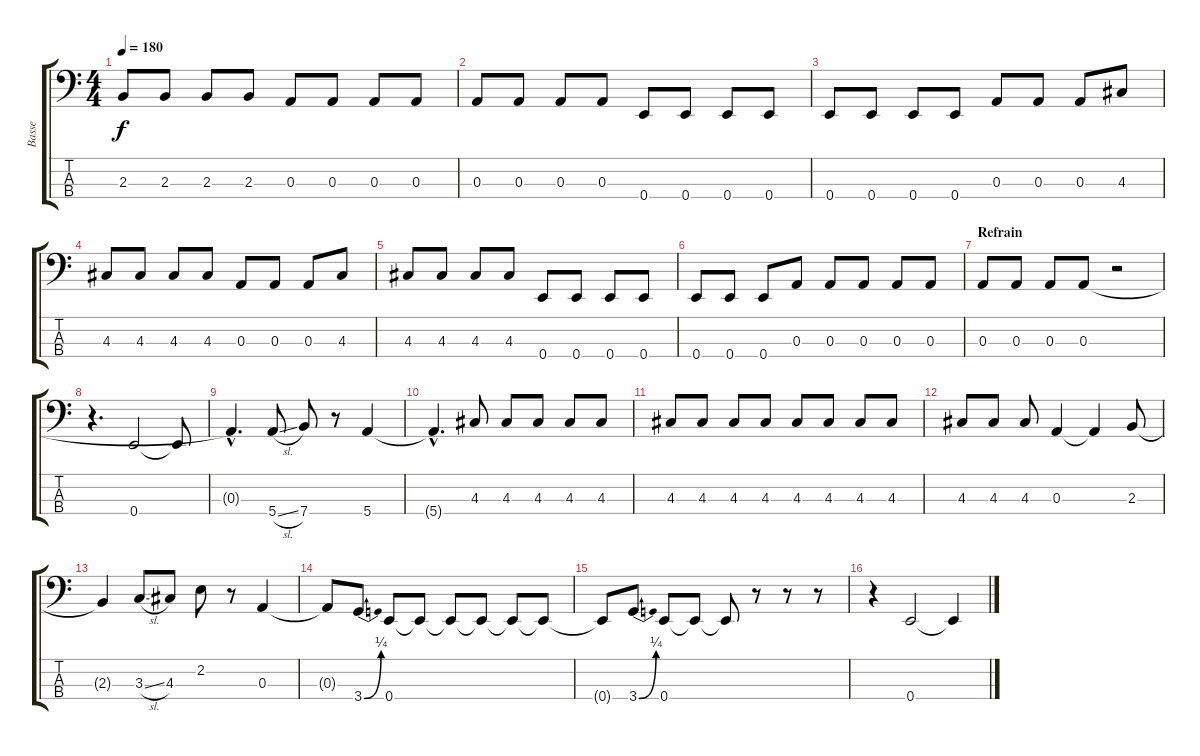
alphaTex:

\track ("Basse" "Basse") {instrument electricbassfinger}
\staff {score tabs}
\tuning (G2 D2 A1 E1) {hide}
\ts (4 4)
\tempo 180
\clef f4
\ks c
2.3.8{dy f} 2.3.8 2.3.8 2.3.8 0.3.8 0.3.8 0.3.8 0.3.8 |
0.3.8 0.3.8 0.3.8 0.3.8 0.4.8 0.4.8 0.4.8 0.4.8 |
0.4.8 0.4.8 0.4.8 0.4.8 0.3.8 0.3.8 0.3.8 4.3.8 |
4.3.8 4.3.8 4.3.8 4.3.8 0.3.8 0.3.8 0.3.8 4.3.8 |
4.3.8 4.3.8 4.3.8 4.3.8 0.4.8 0.4.8 0.4.8 0.4.8 |
0.4.8 0.4.8 0.4.8 0.3.8 0.3.8 0.3.8 0.3.8 0.3.8 |
\section ("" "Refrain")
0.3.8 0.3.8 0.3.8 0.3.8 r.2 |
r.4{d} 0.4.2 0.4{t}.8 |
0.3{hac t}.4{d} 5.4{sl}.8 7.4.8 r.8 5.4.4 |
5.4{hac t}.4{d} 4.3.8 4.3.8 4.3.8 4.3.8 4.3.8 |
4.3.8 4.3.8 4.3.8 4.3.8 4.3.8 4.3.8 4.3.8 4.3.8 |
4.3.8 4.3.8 4.3.8 0.3.4 0.3{t}.4 2.3.8 |
2.3{t}.4 3.3{sl}.8 4.3.8 2.2.8 r.8 0.3.4 |
0.3{t}.8 3.4{be (bend 0 0 60 1)}.8 0.4.8 0.4{t}.8 0.4{t}.8 0.4{t}.8 0.4{t}.8 0.4{t}.8 |
0.4{t}.8 3.4{be (bend 0 0 60 1)}.8 0.4.8 0.4{t}.8 0.4{t}.8 r.8 r.8 r.8 |
r.4 0.4.2 0.4{t}.4
